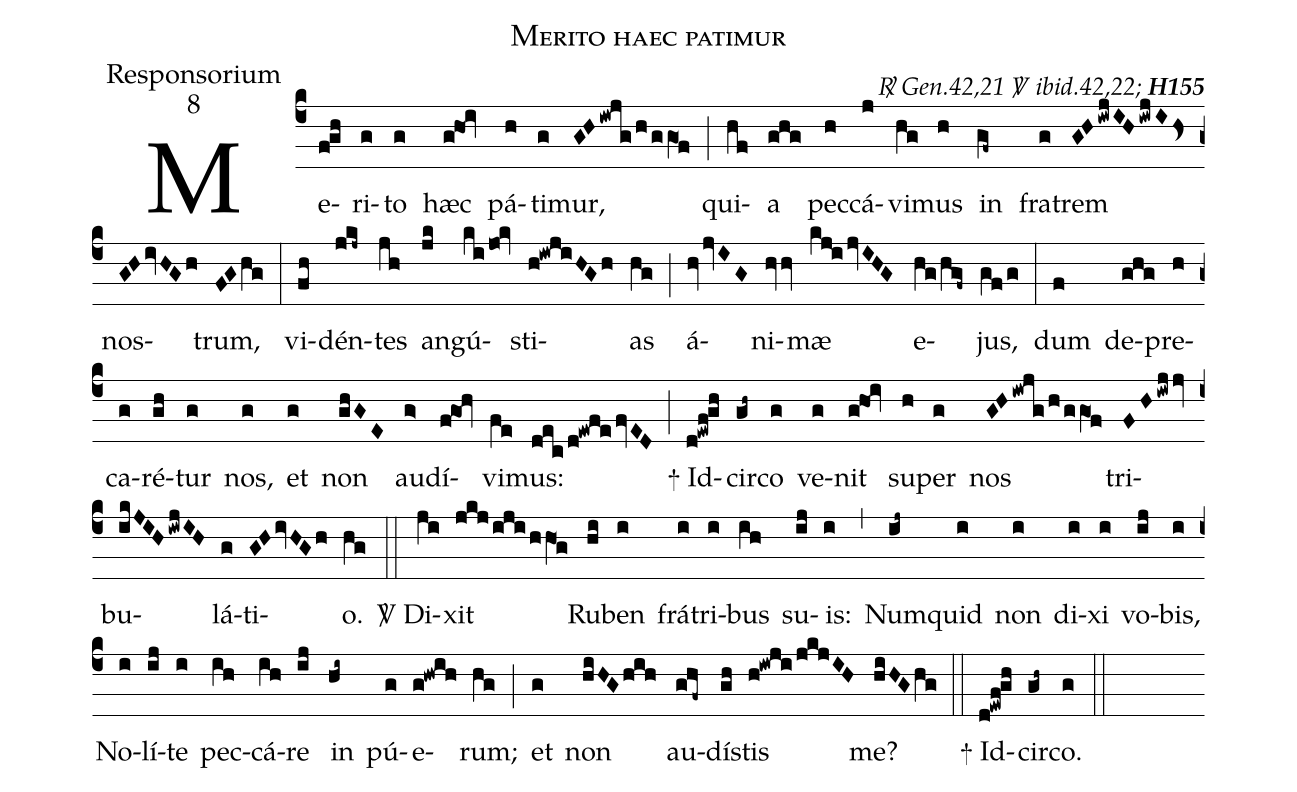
name:Merito haec patimur;
office-part:Responsorium;
mode:8;
commentary:{\itshape\mdseries \Rbar\ Gen.42,21 \Vbar\ ibid.42,22;\/} {\bfseries H155};
%%
(c4) Me(fgh)ri(g)to(g) hæc(g!ho1!iv) pá(h)ti(g)mur,(GHiwjg/h/ggO1f) (;)
qui(hf)a(ghg) pec(h)cá(j)vi(hg)mus(h) in(gf~) fra(g)trem(GHiwjIHiwjIHs<) nos(GHivHGh)trum,(FGhg) (:)
vi(fh)dén(jkj~)tes(jh) an(jk)gú(kijo0!kv)sti(h!iwjiHGh)as(hg) (;)
á(hvjvIG)ni(hvhv)mæ(kj!ijvIHG) e(hg/hgf~)jus,(gf/g) (:)
dum(f) de(ghg)pre(h)ca(g)ré(gh)tur(g) nos,(g) et(g) non(ghGE) au(g>)dí(f!go1!hv)vi(fe)mus:(dec/d!ewfefvED) (;)
<sp>+</sp> Id(d!ewf!gh)cir(gh~)co(g) ve(g)nit(g!ho1!iv) su(h)per(g) nos(GHiwjg/h/ggO1f) tri(FHiwjjv)bu(ikJIHiwjIH)lá(g)ti(GHivHGh)o.(hg) (::)
<sp>V/</sp> Di(ji)xit(jkj/iji/hhO1g) Ru(hi)ben(i) frá(i)tri(i)bus(ih) su(ij)is:(i) (,)
Num(ij~)quid(i) non(i) di(i)xi(i) vo(ij)bis,(i) No(i)lí(ij)te(i) pec(ih)cá(ih)re(ij) in(hi~) pú(g)e(g!hwih)rum;(hg) (;)
et(g) non(hiHGhih) au(ghf~)dí(gh)stis(h!iwji/jkjIH) me?(hiHGhg) (::)
<sp>+</sp> Id(d!ewf!gh)cir(gh~)co.(g)  (::)
